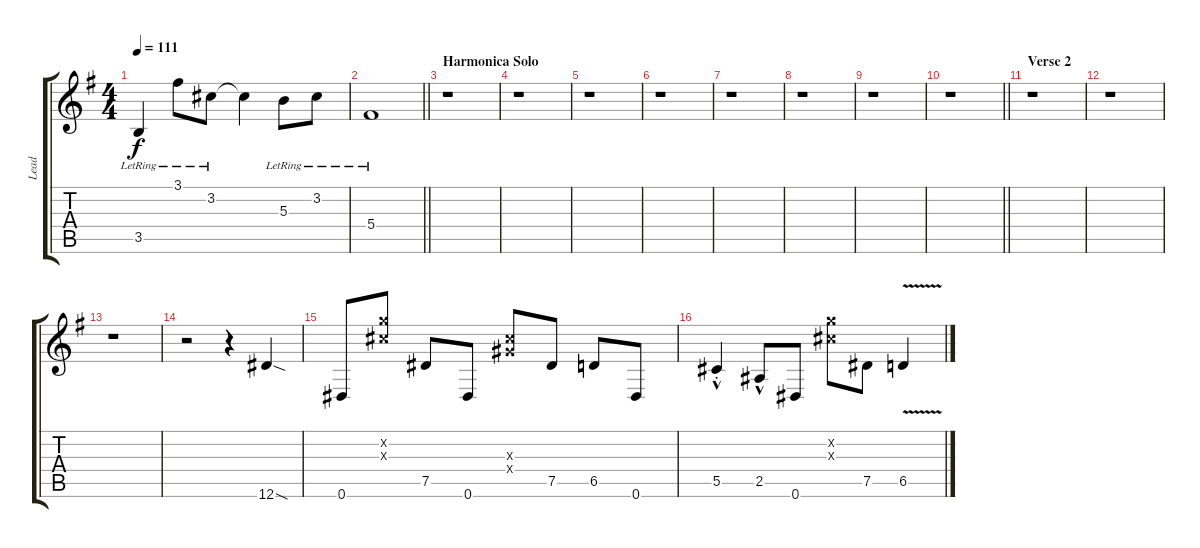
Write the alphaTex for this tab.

\track ("Lead" "Lead") {instrument distortionguitar}
\staff {score tabs}
\tuning (Eb4 Bb3 Gb3 Db3 Ab2 Eb2) {hide}
\ts (4 4)
\tempo 111
\clef g2
\ks g
3.5{lr}.4{dy f} 3.1{lr}.8 3.2{lr}.8 3.2{t}.4 5.3{lr}.8 3.2{lr}.8 |
\barLineRight lightlight
5.4{lr}.1 |
\section ("" "Harmonica Solo")
r.1 |
r.1 |
r.1 |
r.1 |
r.1 |
r.1 |
r.1 |
\barLineRight lightlight
r.1 |
\section ("" "Verse 2")
r.1 |
r.1 |
r.1 |
r.2 r.4 12.6{sod}.4 |
0.6.8 (9.2{x} 7.3{x}).8 7.5.8 0.6.8 (7.3{x} 7.4{x}).8 7.5.8 6.5.8 0.6.8 |
5.5{hac st}.4 2.5{hac}.8 0.6.8 (9.2{x} 7.3{x}).8 7.5.8 6.5{v}.4
